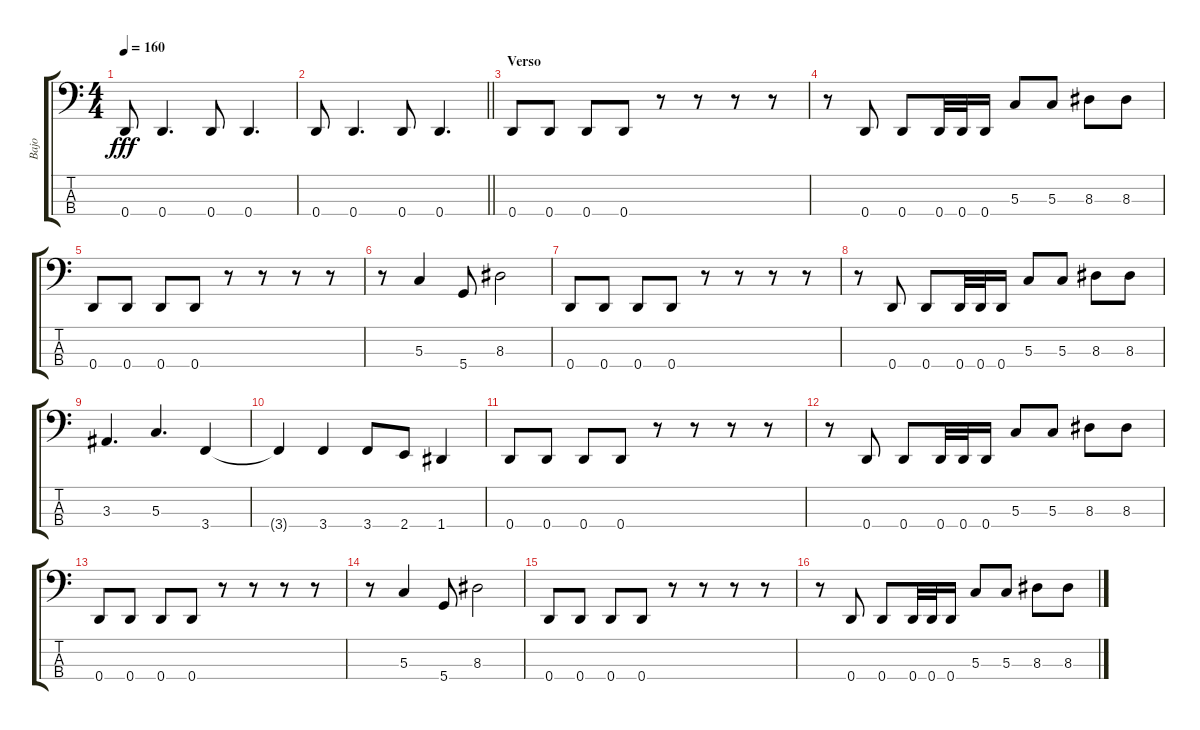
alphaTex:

\track ("Bajo" "Bajo") {instrument electricbassfinger}
\staff {score tabs}
\tuning (F2 C2 G1 D1) {hide}
\ts (4 4)
\tempo 160
\clef f4
\ks c
0.4.8{dy fff} 0.4.4{d} 0.4.8 0.4.4{d} |
\barLineRight lightlight
0.4.8 0.4.4{d} 0.4.8 0.4.4{d} |
\section ("" "Verso")
0.4.8 0.4.8 0.4.8 0.4.8 r.8 r.8 r.8 r.8 |
r.8 0.4.8 0.4.8 0.4.32 0.4.32 0.4.16 5.3.8 5.3.8 8.3.8 8.3.8 |
0.4.8 0.4.8 0.4.8 0.4.8 r.8 r.8 r.8 r.8 |
r.8 5.3.4 5.4.8 8.3.2 |
0.4.8 0.4.8 0.4.8 0.4.8 r.8 r.8 r.8 r.8 |
r.8 0.4.8 0.4.8 0.4.32 0.4.32 0.4.16 5.3.8 5.3.8 8.3.8 8.3.8 |
3.3.4{d} 5.3.4{d} 3.4.4 |
3.4{t}.4 3.4.4 3.4.8 2.4.8 1.4.4 |
0.4.8 0.4.8 0.4.8 0.4.8 r.8 r.8 r.8 r.8 |
r.8 0.4.8 0.4.8 0.4.32 0.4.32 0.4.16 5.3.8 5.3.8 8.3.8 8.3.8 |
0.4.8 0.4.8 0.4.8 0.4.8 r.8 r.8 r.8 r.8 |
r.8 5.3.4 5.4.8 8.3.2 |
0.4.8 0.4.8 0.4.8 0.4.8 r.8 r.8 r.8 r.8 |
r.8 0.4.8 0.4.8 0.4.32 0.4.32 0.4.16 5.3.8 5.3.8 8.3.8 8.3.8
